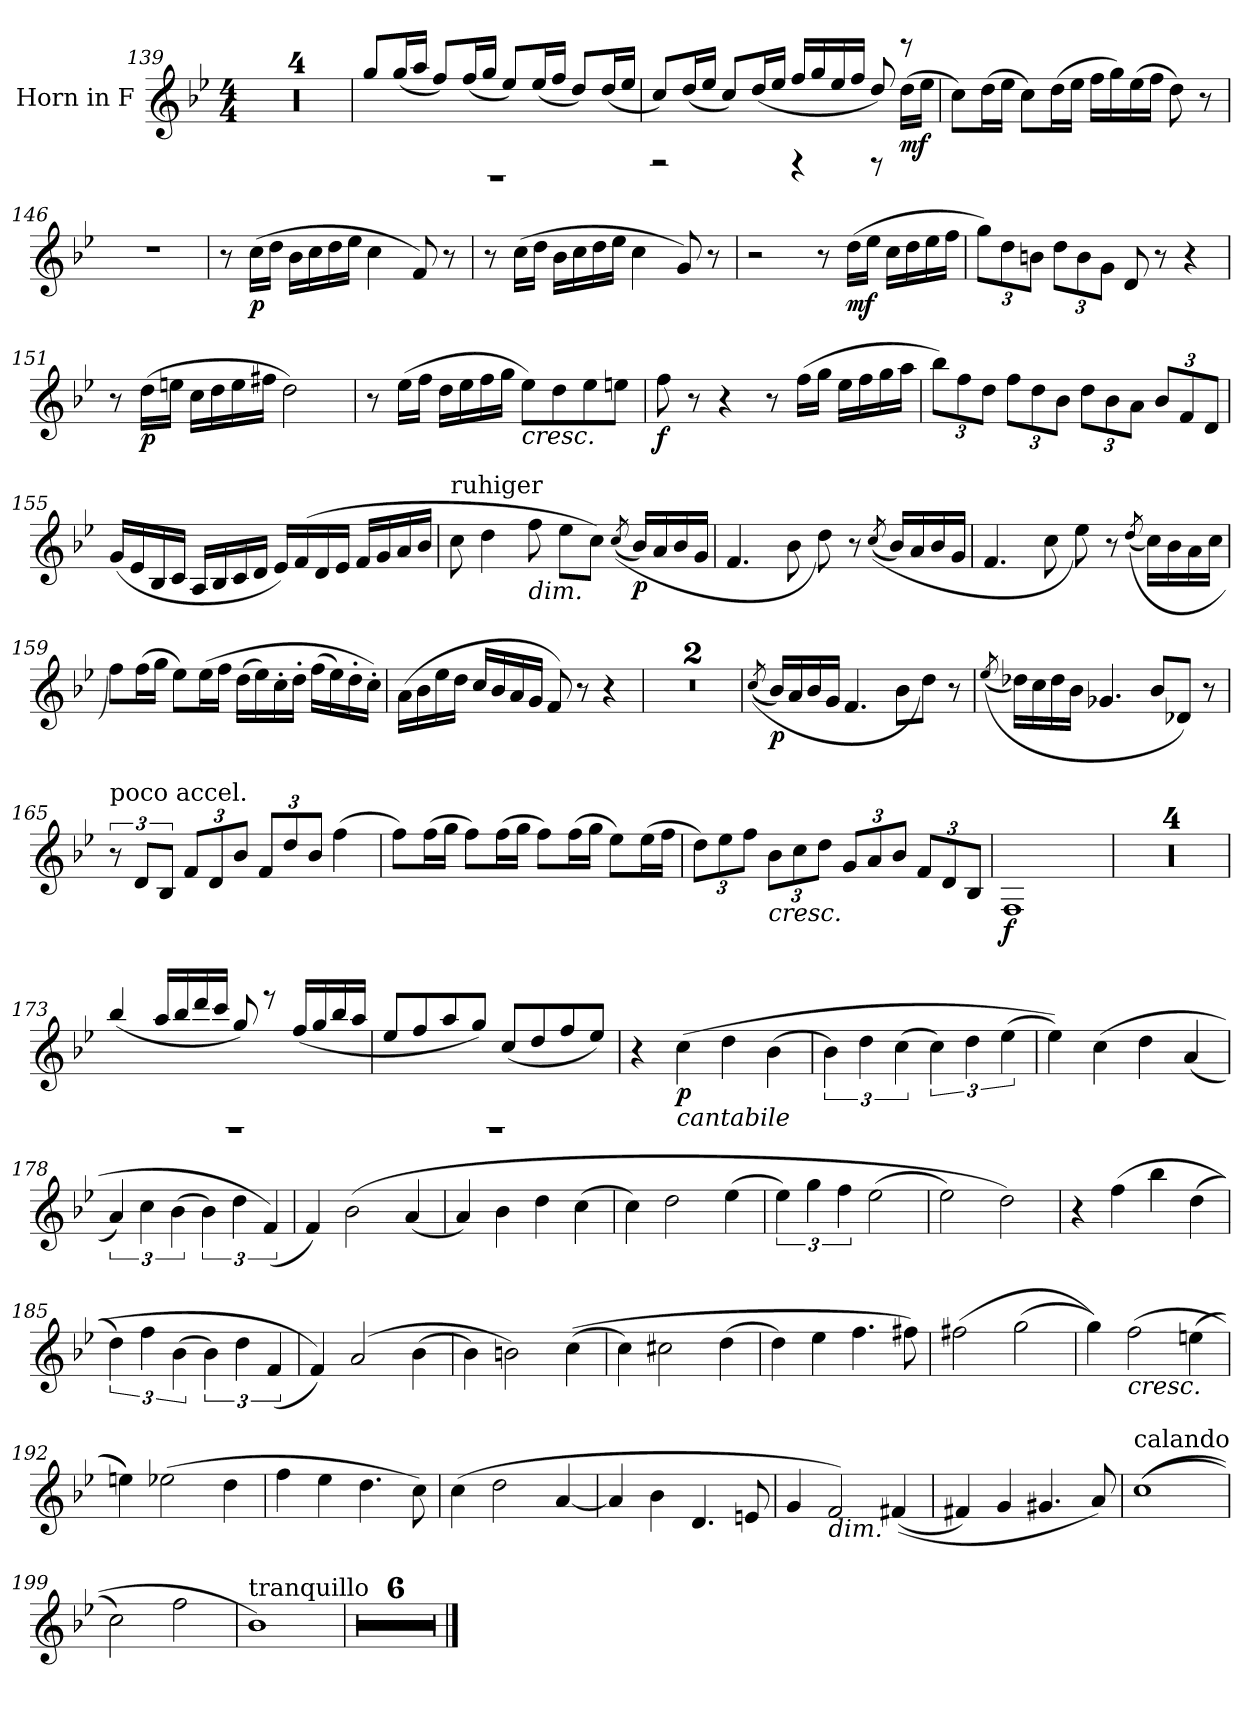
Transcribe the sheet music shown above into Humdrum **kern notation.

**kern	**dynam
*part1	*part1
*staff1	*staff1
*I"Horn in F	*
*clefG2	*
*ITrd4c7	*
*k[b-e-a-]	*
*M4/4	*
=139	=139
1r	.
=140	=140
1r	.
=141	=141
1r	.
=142	=142
1r	.
=143	=143
*^	*
1rBB	8cc/L	.
.	(>16cc/L	.
.	16dd/JJ	.
.	8b-/L)	.
.	(>16b-/L	.
.	16cc/JJ	.
.	8a-/L)	.
.	(>16a-/L	.
.	16b-/JJ	.
.	8g/L)	.
.	(>16g/L	.
.	16a-/JJ	.
=144	=144	=144
2rD	8f/L)	.
.	(>16g/L	.
.	16a-/JJ	.
.	8f/L)	.
.	(>16g/L	.
.	16a-/JJ	.
4rD	16b-/LL	.
.	16cc/	.
.	16a-/	.
.	16b-/JJ	.
8rD	8g/)	.
!	!	!LO:DY:b
(>16g\LL	8reee	mf
16a-\JJ	.	.
*v	*v	*
=145	=145
8f\L)	.
(>16g\L	.
16a-\JJ	.
8f\L)	.
(>16g\L	.
16a-\JJ	.
16b-\LL	.
16cc\)	.
(>16a-\	.
16b-\JJ	.
8g\)	.
8r	.
=146	=146
1r	.
!!LO:LB:g=z
=147	=147
8r	.
!	!LO:DY:b
(>16f\LL	p
16g\JJ	.
16e-\LL	.
16f\	.
16g\	.
16a-\JJ	.
4f\	.
8B-/)	.
8r	.
=148	=148
8r	.
(>16f\LL	.
16g\JJ	.
16e-\LL	.
16f\	.
16g\	.
16a-\JJ	.
4f\	.
8c/)	.
8r	.
=149	=149
2r	.
8r	.
!	!LO:DY:b
(>16g\LL	mf
16a-\JJ	.
16f\LL	.
16g\	.
16a-\	.
16b-\JJ	.
=150	=150
*Xbrackettup	*
12cc\L)	.
12g\	.
12en\J	.
12g\L	.
12e\	.
12c\J	.
8G/	.
8r	.
4r	.
!!LO:LB:g=z
=151	=151
8r	.
!	!LO:DY:b
(>16g\LL	p
16an\JJ	.
16f\LL	.
16g\	.
16a\	.
16bn\JJ	.
2g\)	.
=152	=152
8r	.
(>16a-\LL	.
16b-\JJ	.
16g\LL	.
16a-\	.
16b-\	.
16cc\JJ	.
!LO:TX:b:i:t=cresc.	!
8a-\L)	.
8g\	.
8a-\	.
8an\J	.
=153	=153
!	!LO:DY:b
8b-\	f
8r	.
4r	.
8r	.
(>16b-\LL	.
16cc\JJ	.
16a-\LL	.
16b-\	.
16cc\	.
16dd\JJ	.
=154	=154
12ee-\L)	.
12b-\	.
12g\J	.
12b-\L	.
12g\	.
12e-\J	.
12g\L	.
12e-\	.
12d\J	.
12e-/L	.
12B-/	.
12G/J	.
!!LO:LB:g=z
=155	=155
(<16c/LL	.
16A-/	.
16E-/	.
16F/JJ	.
16D/LL	.
16E-/	.
16F/	.
16G/JJ	.
16A-/LL)	.
(>16B-/	.
16G/	.
16A-/JJ	.
16B-/LL	.
16c/	.
16d/	.
16e-/JJ	.
=156	=156
!LO:TX:a:t=ruhiger	!
8f\	.
4g\	.
!LO:TX:b:i:t=dim.	!
8b-\	.
8a-\L	.
8f\J)	.
(<(>8qf/	.
!	!LO:DY:b
16e-/LL)	p
16d/	.
16e-/	.
16c/JJ	.
=157	=157
4.B-/	.
8e-\	.
8g\)	.
8r	.
(<(>8qf/	.
16e-/LL)	.
16d/	.
16e-/	.
16c/JJ	.
=158	=158
4.B-/	.
8f\	.
8a-\)	.
8r	.
(<(>8qg/	.
16f\LL)	.
16e-\	.
16d\	.
16f\JJ	.
!!LO:LB:g=z
=159	=159
8b-\L)	.
(>16b-\L	.
16cc\JJ	.
8a-\L)	.
(>16a-\L	.
16b-\JJ	.
(>16g\LL	.
16a-\)	.
16f'\	.
16g'\JJ	.
(>16b-\LL	.
16a-\)	.
16g'\	.
16f'\JJ)	.
=160	=160
(>16d\LL	.
16e-\	.
16a-\	.
16g\JJ	.
16f/LL	.
16e-/	.
16d/	.
16c/JJ	.
8B-/)	.
8r	.
4r	.
=161	=161
1r	.
=162	=162
1r	.
=163	=163
(<(<8qf/	.
!	!LO:DY:b
16e-/LL)	p
16d/	.
16e-/	.
16c/JJ	.
4.B-/	.
8e-\L	.
8g\J)	.
8r	.
!!LO:LB:g=z
=164	=164
(<(>8qa-/	.
16g-X\LL)	.
16f\	.
16g-\	.
16e-\JJ	.
4.c-X/	.
8e-/L	.
8G-X/J)	.
8r	.
=165	=165
*brackettup	*
!LO:TX:a:t=poco accel.	!
12r	.
12G/L	.
12E-/J	.
*Xbrackettup	*
12B-/L	.
12G/	.
12e-/J	.
12B-/L	.
12g/	.
12e-/J	.
(>4b-\	.
=166	=166
8b-\L)	.
(>16b-\L	.
16cc\JJ	.
8b-\L)	.
(>16b-\L	.
16cc\JJ	.
8b-\L)	.
(>16b-\L	.
16cc\JJ	.
8a-\L)	.
(>16a-\L	.
16b-\JJ	.
=167	=167
12g\L)	.
12a-\	.
12b-\J	.
!LO:TX:b:i:t=cresc.	!
12e-\L	.
12f\	.
12g\J	.
12c/L	.
12d/	.
12e-/J	.
12B-/L	.
12G/	.
12E-/J	.
!!LO:LB:g=z
=168	=168
!	!LO:DY:b
1BB-	f
=169	=169
1r	.
=170	=170
1r	.
=171	=171
1r	.
=172	=172
1r	.
=173	=173
*^	*
1rBB	(>4ee-/	.
.	16dd/LL	.
.	16ee-/	.
.	16gg/	.
.	16ff/JJ	.
.	8cc/)	.
.	8reee	.
.	(>16b-/LL	.
.	16cc/	.
.	16ee-/	.
.	16dd/JJ	.
=174	=174	=174
1rBB	8a-/L	.
.	8b-/	.
.	8dd/	.
.	8cc/J)	.
.	(>8f/L	.
.	8g/	.
.	8b-/	.
.	8a-/J)	.
*v	*v	*
=175	=175
4r	.
!LO:TX:b:i:t=cantabile	!
!	!LO:DY:b
(>4f\	p
4g\	.
(>4e-\	.
=176	=176
*brackettup	*
6e-\)	.
6g\	.
(>6f\	.
6f\)	.
6g\	.
(>6a-\	.
=177	=177
4a-\))	.
(>4f\	.
4g\	.
(<4d/	.
!!LO:LB:g=z
=178	=178
6d/)	.
6f\	.
(>6e-\	.
6e-\)	.
6g\	.
(<6B-/)	.
=179	=179
4B-/)	.
(>2e-\	.
(<4d/	.
=180	=180
4d/)	.
4e-\	.
4g\	.
(>4f\	.
=181	=181
4f\)	.
2g\	.
(>4a-\	.
=182	=182
6a-\)	.
6cc\	.
6b-\	.
(>2a-\	.
=183	=183
2a-\)	.
2g\)	.
=184	=184
4r	.
(>4b-\	.
4ee-\	.
(>4g\	.
=185	=185
6g\)	.
6b-\	.
(>6e-\	.
6e-\)	.
6g\	.
(<6B-/	.
=186	=186
4B-/))	.
(>2d/	.
(>4e-\	.
=187	=187
4e-\)	.
2en\)	.
(>(>4f\	.
!!LO:LB:g=z
=188	=188
4f\)	.
2f#X\	.
(>4g\	.
=189	=189
4g\)	.
4a-\	.
4.b-\	.
8bn\)	.
=190	=190
(>2bn\	.
(>2cc\	.
=191	=191
4cc\))	.
!LO:TX:b:i:t=cresc.	!
(>2b-\	.
(>4an\	.
=192	=192
4an\))	.
(>2a-X\	.
4g\	.
=193	=193
4b-\	.
4a-\	.
4.g\	.
8f\)	.
=194	=194
(>4f\	.
2g\	.
[4d/	.
=195	=195
4d/]	.
4e-\	.
4.G/	.
8An/	.
=196	=196
4c/	.
!LO:TX:b:i:t=dim.	!
2B-/)	.
(<(>4Bn/	.
!!LO:LB:g=z
=197	=197
4Bn/)	.
4c/	.
4.c#X/	.
8d/)	.
=198	=198
!LO:TX:a:t=calando	!
(>(>1f	.
=199	=199
2f\)	.
2b-\	.
=200	=200
!LO:TX:a:t=tranquillo	!
1e-)	.
=201	=201
1r	.
=202	=202
1r	.
=203	=203
1r	.
=204	=204
1r	.
=205	=205
1r	.
=206	=206
1r	.
==	==
*-	*-
